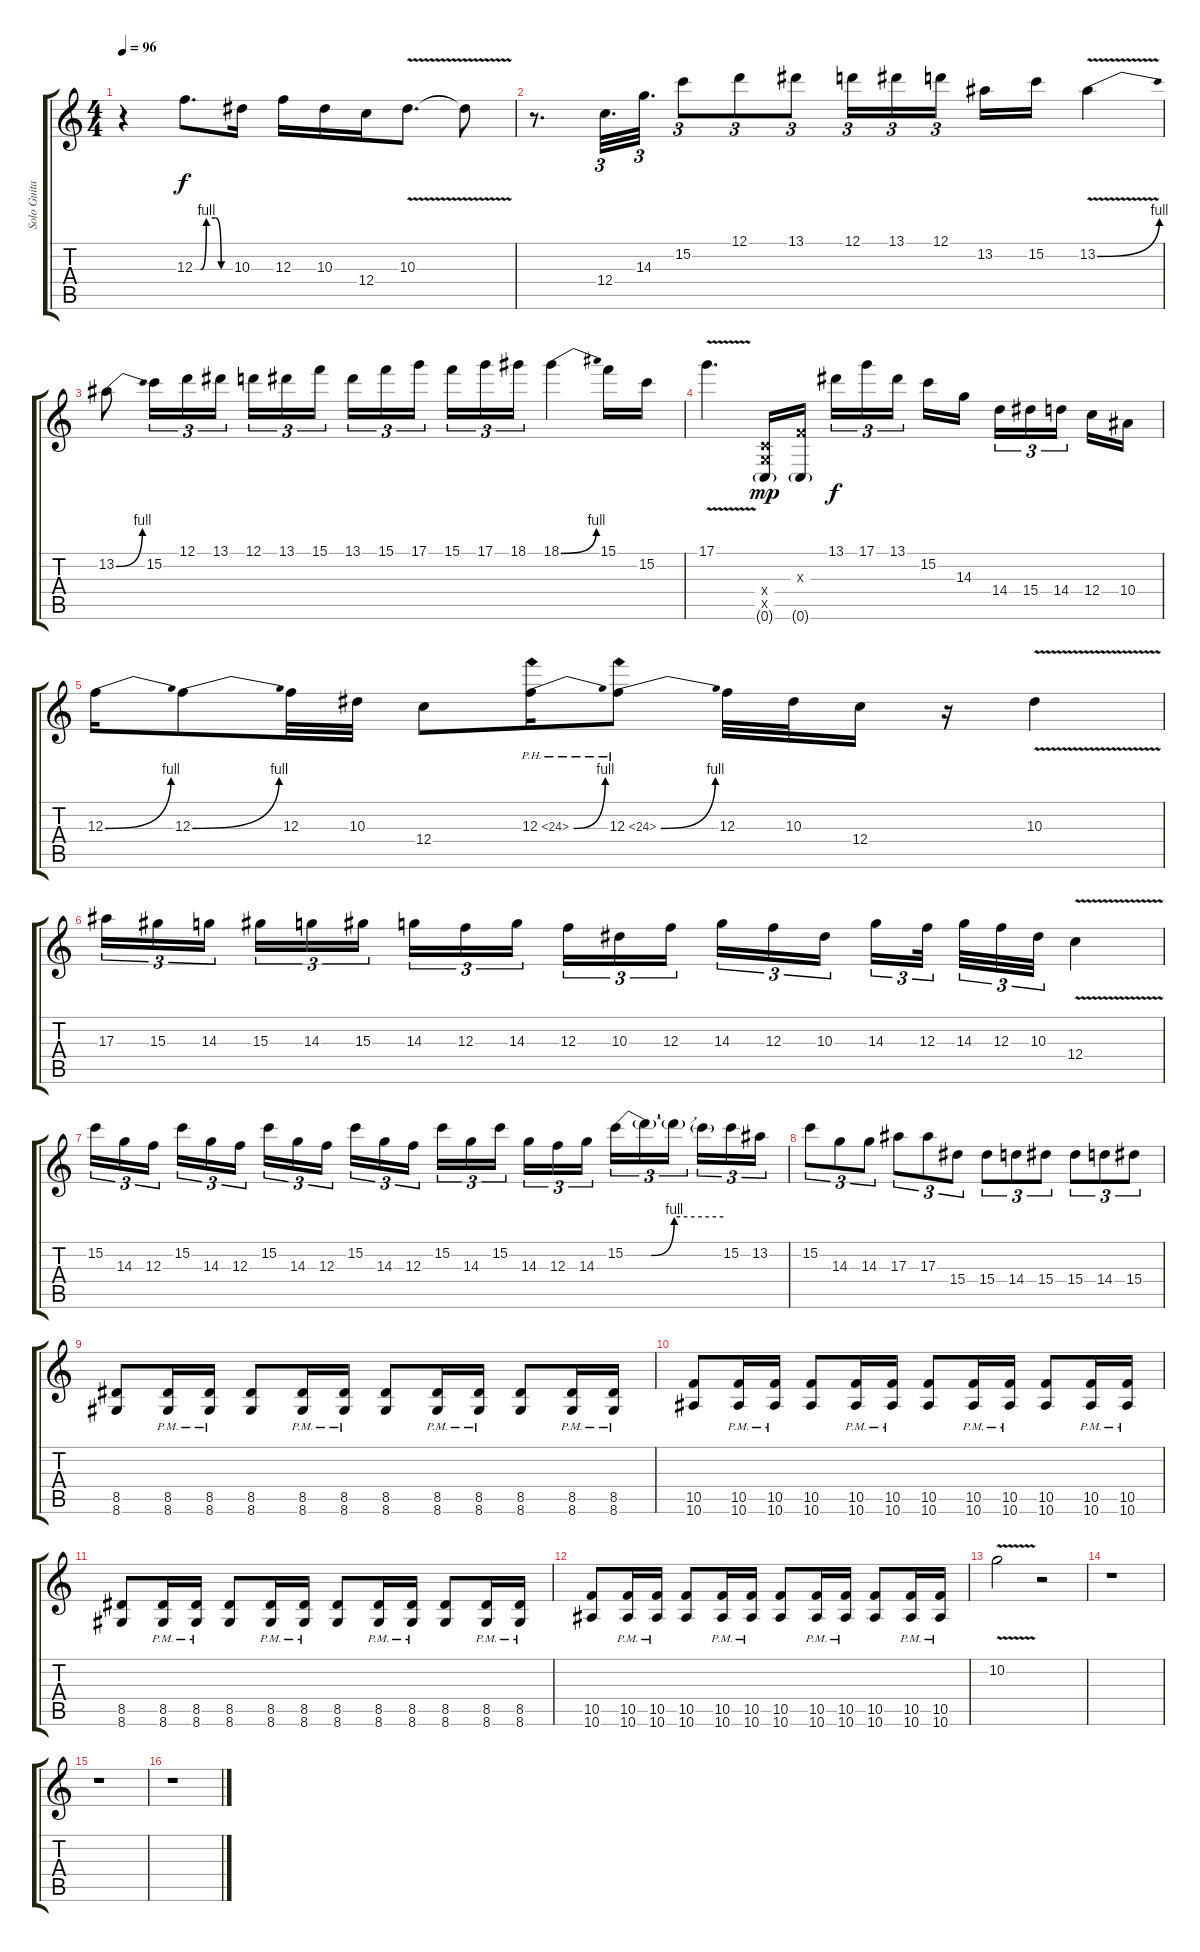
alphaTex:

\track ("Solo Guitar" "Solo Guita") {instrument distortionguitar}
\staff {score tabs}
\tuning (D4 A3 F3 C3 G2 C2) {hide}
\ts (4 4)
\tempo 96
\clef g2
\ks c
r.4{dy f} 12.3{be (custom 0 0 10 0 20 4 35 4 45 0 60 0)}.8{d} 10.3.16 12.3.16 10.3.16 12.4.16 10.3{v}.8{d} 10.3{t}.8 |
r.8{d} 12.4.32{d tu (3 2)} 14.3.32{d tu (3 2)} 15.2.8{tu (3 2)} 12.1.8{tu (3 2)} 13.1.8{tu (3 2)} 12.1.16{tu (3 2)} 13.1.16{tu (3 2)} 12.1.16{tu (3 2) beam splitsecondary} 13.2.16 15.2.16 13.2{be (bend 0 0 60 4) v}.4 |
13.2{be (bend 0 0 60 4)}.8 15.2.16{tu (3 2)} 12.1.16{tu (3 2)} 13.1.16{tu (3 2)} 12.1.16{tu (3 2)} 13.1.16{tu (3 2)} 15.1.16{tu (3 2) beam splitsecondary} 13.1.16{tu (3 2)} 15.1.16{tu (3 2)} 17.1.16{tu (3 2)} 15.1.16{tu (3 2)} 17.1.16{tu (3 2)} 18.1.16{tu (3 2)} 18.1{be (bend 0 0 60 4)}.4 15.1.16 15.2.16 |
17.1{v}.4{d} (0.4{x} 0.5{x} 0.6{g}).16{dy mp} (0.3{x} 0.6{g}).16 13.1.16{tu (3 2) dy f} 17.1.16{tu (3 2)} 13.1.16{tu (3 2) beam splitsecondary} 15.2.16 14.3.16 14.4.16{tu (3 2)} 15.4.16{tu (3 2)} 14.4.16{tu (3 2) beam splitsecondary} 12.4.16 10.4.16 |
12.3{be (bend 0 0 60 4)}.16 12.3{be (bend 0 0 60 4)}.8 12.3.32 10.3.32 12.4.8 12.3{be (bend 0 0 60 4) ph 12}.16 12.3{be (bend 0 0 60 4) ph 12}.8 12.3.32 10.3.32 12.4.16 r.16 10.3{v}.4 |
17.3.16{tu (3 2)} 15.3.16{tu (3 2)} 14.3.16{tu (3 2) beam splitsecondary} 15.3.16{tu (3 2)} 14.3.16{tu (3 2)} 15.3.16{tu (3 2)} 14.3.16{tu (3 2)} 12.3.16{tu (3 2)} 14.3.16{tu (3 2) beam splitsecondary} 12.3.16{tu (3 2)} 10.3.16{tu (3 2)} 12.3.16{tu (3 2)} 14.3.16{tu (3 2)} 12.3.16{tu (3 2)} 10.3.16{tu (3 2) beam splitsecondary} 14.3.16{tu (3 2)} 12.3.32{tu (3 2) beam splitsecondary} 14.3.32{tu (3 2)} 12.3.32{tu (3 2)} 10.3.32{tu (3 2)} 12.4{v}.4 |
15.2.16{tu (3 2)} 14.3.16{tu (3 2)} 12.3.16{tu (3 2) beam splitsecondary} 15.2.16{tu (3 2)} 14.3.16{tu (3 2)} 12.3.16{tu (3 2)} 15.2.16{tu (3 2)} 14.3.16{tu (3 2)} 12.3.16{tu (3 2) beam splitsecondary} 15.2.16{tu (3 2)} 14.3.16{tu (3 2)} 12.3.16{tu (3 2)} 15.2.16{tu (3 2)} 14.3.16{tu (3 2)} 15.2.16{tu (3 2) beam splitsecondary} 14.3.16{tu (3 2)} 12.3.16{tu (3 2)} 14.3.16{tu (3 2)} 15.2{be (custom 0 0 16 0 30 4 60 4)}.16{tu (3 2)} 15.2{t}.16{tu (3 2)} 15.2{t}.16{tu (3 2) beam splitsecondary} 15.2{t}.16{tu (3 2)} 15.2.16{tu (3 2)} 13.2.16{tu (3 2)} |
15.2.8{tu (3 2)} 14.3.8{tu (3 2)} 14.3.8{tu (3 2)} 17.3.8{tu (3 2)} 17.3.8{tu (3 2)} 15.4.8{tu (3 2)} 15.4.8{tu (3 2)} 14.4.8{tu (3 2)} 15.4.8{tu (3 2)} 15.4.8{tu (3 2)} 14.4.8{tu (3 2)} 15.4.8{tu (3 2)} |
(8.5 8.6).8 (8.5{pm} 8.6{pm}).16 (8.5{pm} 8.6{pm}).16 (8.5 8.6).8 (8.5{pm} 8.6{pm}).16 (8.5{pm} 8.6{pm}).16 (8.5 8.6).8 (8.5{pm} 8.6{pm}).16 (8.5{pm} 8.6{pm}).16 (8.5 8.6).8 (8.5{pm} 8.6{pm}).16 (8.5{pm} 8.6{pm}).16 |
(10.5 10.6).8 (10.5{pm} 10.6{pm}).16 (10.5{pm} 10.6{pm}).16 (10.5 10.6).8 (10.5{pm} 10.6{pm}).16 (10.5{pm} 10.6{pm}).16 (10.5 10.6).8 (10.5{pm} 10.6{pm}).16 (10.5{pm} 10.6{pm}).16 (10.5 10.6).8 (10.5{pm} 10.6{pm}).16 (10.5{pm} 10.6{pm}).16 |
(8.5 8.6).8 (8.5{pm} 8.6{pm}).16 (8.5{pm} 8.6{pm}).16 (8.5 8.6).8 (8.5{pm} 8.6{pm}).16 (8.5{pm} 8.6{pm}).16 (8.5 8.6).8 (8.5{pm} 8.6{pm}).16 (8.5{pm} 8.6{pm}).16 (8.5 8.6).8 (8.5{pm} 8.6{pm}).16 (8.5{pm} 8.6{pm}).16 |
(10.5 10.6).8 (10.5{pm} 10.6{pm}).16 (10.5{pm} 10.6{pm}).16 (10.5 10.6).8 (10.5{pm} 10.6{pm}).16 (10.5{pm} 10.6{pm}).16 (10.5 10.6).8 (10.5{pm} 10.6{pm}).16 (10.5{pm} 10.6{pm}).16 (10.5 10.6).8 (10.5{pm} 10.6{pm}).16 (10.5{pm} 10.6{pm}).16 |
10.2{v}.2 r.2 |
r.1 |
r.1 |
r.1
